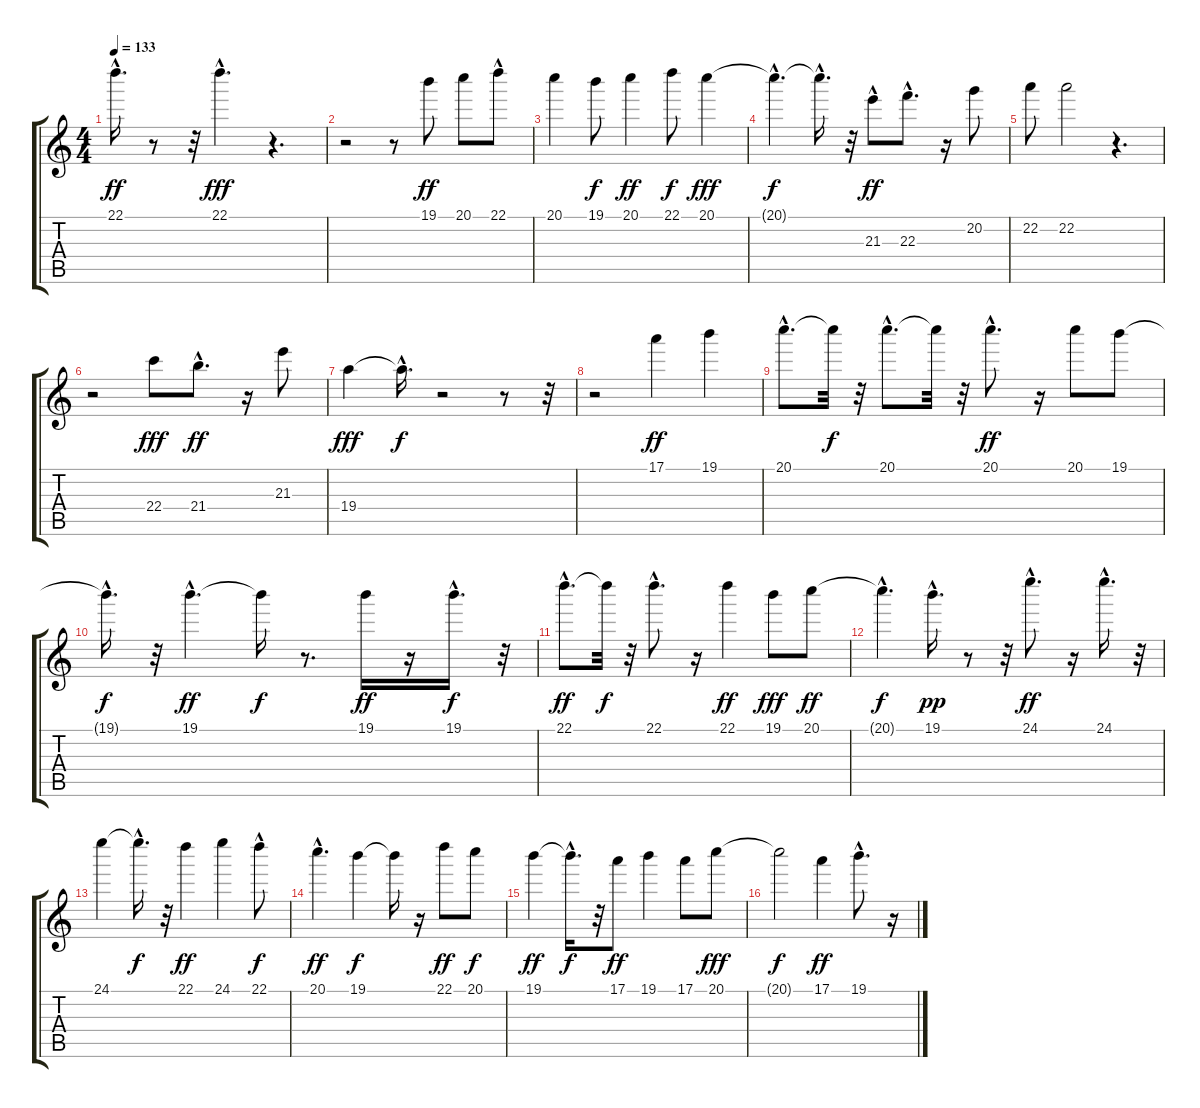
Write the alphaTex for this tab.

\track "" {instrument electricbassfinger}
\staff {score tabs}
\tuning (E4 B3 G3 D3 A2 E2) {hide}
\ts (4 4)
\tempo 133
\clef g2
\ks c
22.1{hac}.16{d dy ff} r.8 r.32 22.1{hac}.4{d dy fff} r.4{d} |
r.2 r.8 19.1.8{dy ff} 20.1.8 22.1{hac}.8 |
20.1.4 19.1.8{dy f} 20.1.4{dy ff} 22.1.8{dy f} 20.1.4{dy fff} |
20.1{hac t}.4{d dy f} 20.1{hac t}.16{d} r.32 21.3{hac}.8{dy ff} 22.3{hac}.8{d} r.16 20.2.8 |
22.2.8 22.2.2 r.4{d} |
r.2 22.4.8{dy fff} 21.4{hac}.8{d dy ff} r.16 21.3.8 |
19.4.4{dy fff} 19.4{hac t}.16{d dy f} r.2 r.8 r.32 |
r.2 17.1.4{dy ff} 19.1.4 |
20.1{hac}.8{d} 20.1{t}.32{dy f} r.32 20.1{hac}.8{d} 20.1{t}.32 r.32 20.1{hac}.8{d dy ff} r.16 20.1.8 19.1.8 |
19.1{hac t}.16{d dy f} r.32 19.1{hac}.4{d dy ff} 19.1{t}.16{dy f} r.8{d} 19.1.16{dy ff} r.16 19.1{hac}.16{d dy f} r.32 |
22.1{hac}.8{d dy ff} 22.1{t}.32{dy f} r.32 22.1{hac}.8{d} r.16 22.1.4{dy ff} 19.1.8{dy fff} 20.1.8{dy ff} |
20.1{hac t}.4{d dy f} 19.1{hac}.16{d dy pp} r.8 r.32 24.1{hac}.8{d dy ff} r.16 24.1{hac}.16{d} r.32 |
24.1.4 24.1{hac t}.16{d dy f} r.32 22.1.4{dy ff} 24.1.4 22.1{hac}.8{dy f} |
20.1{hac}.4{d dy ff} 19.1.4{dy f} 19.1{t}.16 r.16 22.1.8{dy ff} 20.1.8{dy f} |
19.1.4{dy ff} 19.1{hac t}.16{d dy f} r.32 17.1.8{dy ff} 19.1.4 17.1.8 20.1.8{dy fff} |
20.1{t}.2{dy f} 17.1.4{dy ff} 19.1{hac}.8{d} r.16
